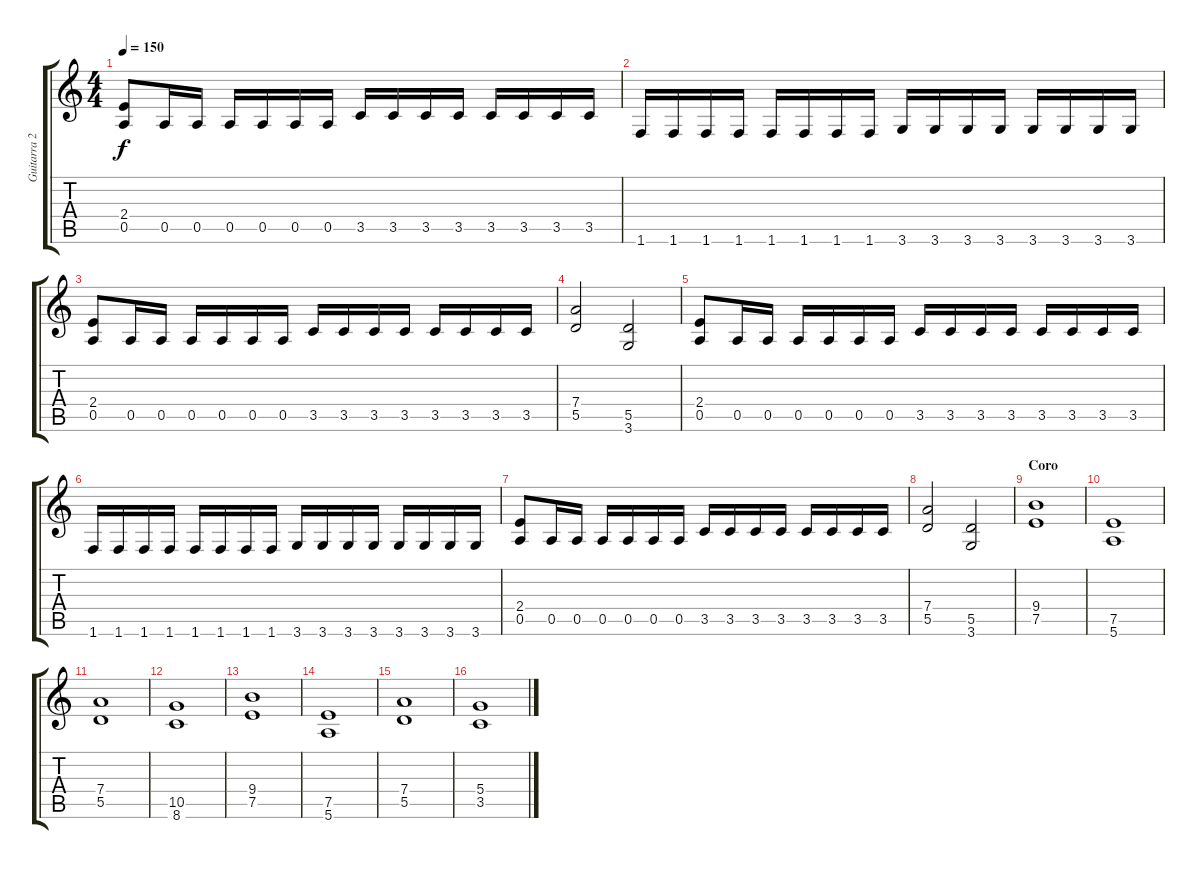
\track ("Guitarra 2" "Guitarra 2") {instrument distortionguitar}
\staff {score tabs}
\tuning (E4 B3 G3 D3 A2 E2) {hide}
\ts (4 4)
\tempo 150
\clef g2
\ks c
(2.4 0.5).8{dy f} 0.5.16 0.5.16 0.5.16 0.5.16 0.5.16 0.5.16 3.5.16 3.5.16 3.5.16 3.5.16 3.5.16 3.5.16 3.5.16 3.5.16 |
1.6.16 1.6.16 1.6.16 1.6.16 1.6.16 1.6.16 1.6.16 1.6.16 3.6.16 3.6.16 3.6.16 3.6.16 3.6.16 3.6.16 3.6.16 3.6.16 |
(2.4 0.5).8 0.5.16 0.5.16 0.5.16 0.5.16 0.5.16 0.5.16 3.5.16 3.5.16 3.5.16 3.5.16 3.5.16 3.5.16 3.5.16 3.5.16 |
(7.4 5.5).2 (5.5 3.6).2 |
(2.4 0.5).8 0.5.16 0.5.16 0.5.16 0.5.16 0.5.16 0.5.16 3.5.16 3.5.16 3.5.16 3.5.16 3.5.16 3.5.16 3.5.16 3.5.16 |
1.6.16 1.6.16 1.6.16 1.6.16 1.6.16 1.6.16 1.6.16 1.6.16 3.6.16 3.6.16 3.6.16 3.6.16 3.6.16 3.6.16 3.6.16 3.6.16 |
(2.4 0.5).8 0.5.16 0.5.16 0.5.16 0.5.16 0.5.16 0.5.16 3.5.16 3.5.16 3.5.16 3.5.16 3.5.16 3.5.16 3.5.16 3.5.16 |
(7.4 5.5).2 (5.5 3.6).2 |
\section ("" "Coro")
(9.4 7.5).1 |
(7.5 5.6).1 |
(7.4 5.5).1 |
(10.5 8.6).1 |
(9.4 7.5).1 |
(7.5 5.6).1 |
(7.4 5.5).1 |
(5.4 3.5).1
